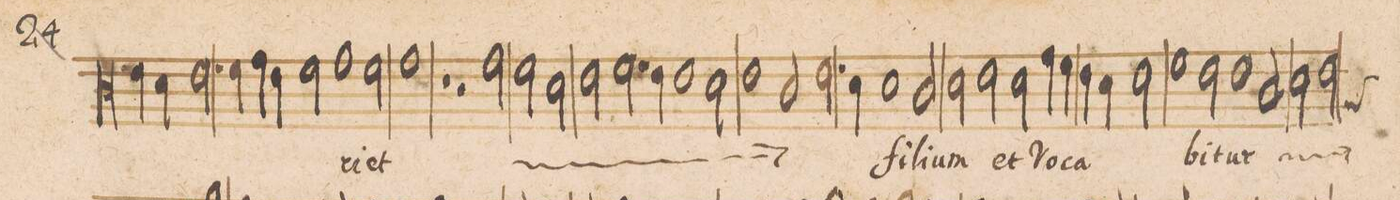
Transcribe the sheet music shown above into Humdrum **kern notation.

**kern	**text
*I"CANTVS.	*
*clefC3	*
*k[]	*
*met(c|)	*
*M2/1	*
4e\	.
4d\	.
[y2e\	.
=10-	=10-
4e\]	.
4f\	.
4g\	.
4e\	.
2f\	.
1g\	.
=11-	=11-
2f\	-ri-
1g	-et
=12-	=12-
1r	.
2r	.
*	*ij
2g\	et
=13-	=13-
2f\	pa-
2d\	.
2e\	.
2.f\	.
=14-	=14-
4e\	.
1e	.
2d\	.
=15-	=15-
1e	.
2c/	.
[y2e\	.
=16-	=16-
4e\]	.
4d\	-ri-
1d	-et
*	*Xij
2c/	fi-
=17-	=17-
2d\	-li-
2e\	-um
2d\	et
4g\	vo-
4f\	.
=18-	=18-
4e\	-ca-
4d\	.
2e\	.
1f	.
=19-	=19-
2e\	bi-
1e	-tur
*	*ij
2c/	fi-
=20-	=20-
2d\	-li-
*custos:A	*
2e\	-um
*-	*-
